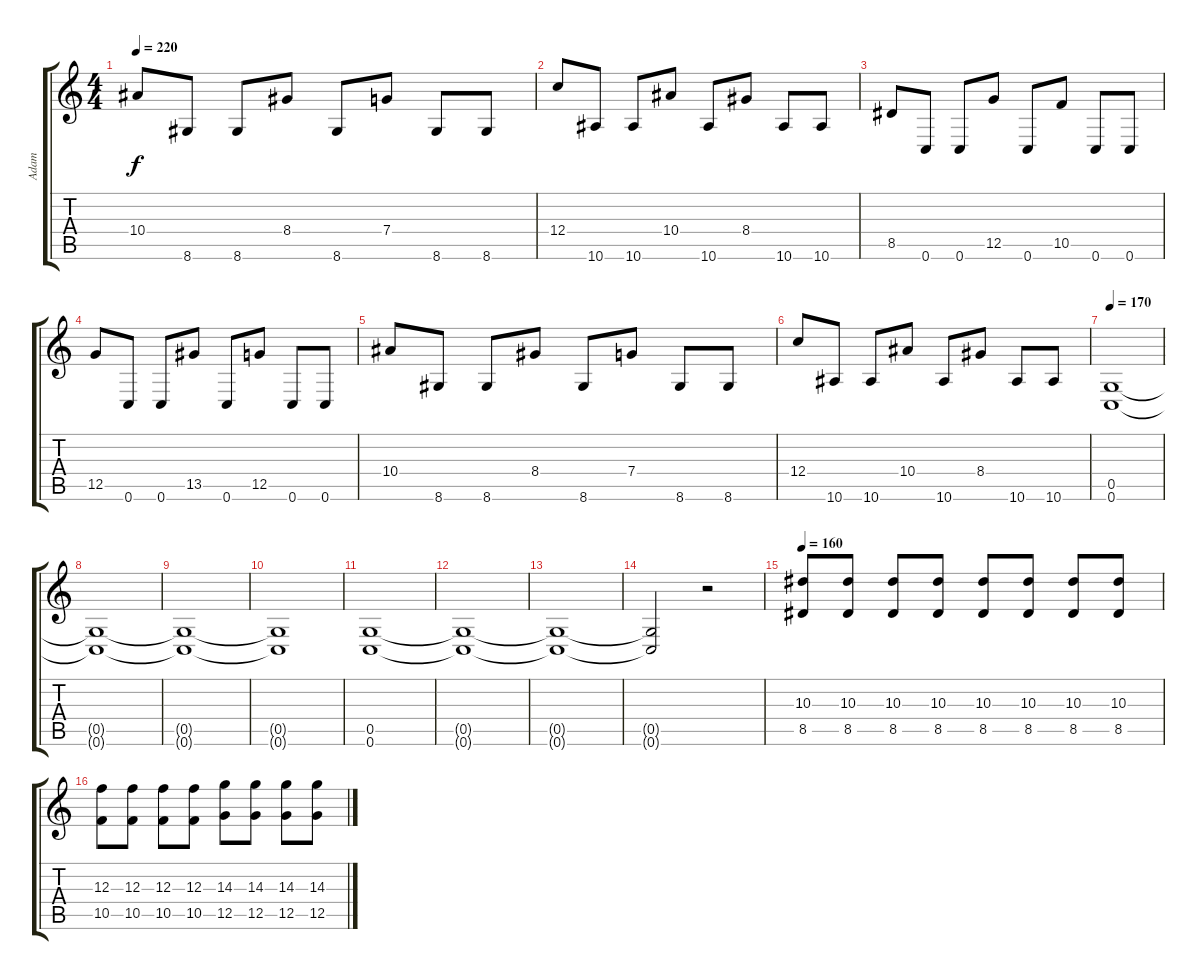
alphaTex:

\track ("Adam" "Adam") {instrument distortionguitar}
\staff {score tabs}
\tuning (D4 A3 F3 C3 G2 C2) {hide}
\ts (4 4)
\tempo 220
\clef g2
\ks c
10.4.8{dy f} 8.6.8 8.6.8 8.4.8 8.6.8 7.4.8 8.6.8 8.6.8 |
12.4.8 10.6.8 10.6.8 10.4.8 10.6.8 8.4.8 10.6.8 10.6.8 |
8.5.8 0.6.8 0.6.8 12.5.8 0.6.8 10.5.8 0.6.8 0.6.8 |
12.5.8 0.6.8 0.6.8 13.5.8 0.6.8 12.5.8 0.6.8 0.6.8 |
10.4.8 8.6.8 8.6.8 8.4.8 8.6.8 7.4.8 8.6.8 8.6.8 |
12.4.8 10.6.8 10.6.8 10.4.8 10.6.8 8.4.8 10.6.8 10.6.8 |
\tempo 170
(0.5 0.6).1 |
(0.5{t} 0.6{t}).1 |
(0.5{t} 0.6{t}).1 |
(0.5{t} 0.6{t}).1 |
(0.5 0.6).1 |
(0.5{t} 0.6{t}).1 |
(0.5{t} 0.6{t}).1 |
(0.5{t} 0.6{t}).2 r.2 |
\tempo 160
(10.3 8.5).8 (10.3 8.5).8 (10.3 8.5).8 (10.3 8.5).8 (10.3 8.5).8 (10.3 8.5).8 (10.3 8.5).8 (10.3 8.5).8 |
(12.3 10.5).8 (12.3 10.5).8 (12.3 10.5).8 (12.3 10.5).8 (14.3 12.5).8 (14.3 12.5).8 (14.3 12.5).8 (14.3 12.5).8
